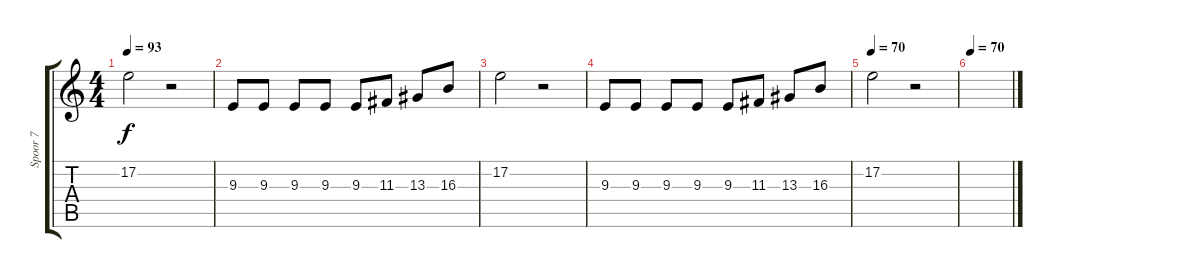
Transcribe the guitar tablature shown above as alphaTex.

\track ("Spoor 7" "Spoor 7") {instrument fx7echoes}
\staff {score tabs}
\tuning (E4 B3 G3 D3 A2 E2) {hide}
\ts (4 4)
\tempo 93
\clef g2
\ks c
17.2.2{dy f} r.2 |
9.3.8{volume 10} 9.3.8 9.3.8 9.3.8 9.3.8 11.3.8 13.3.8 16.3.8 |
17.2.2 r.2 |
9.3.8{volume 10} 9.3.8 9.3.8 9.3.8 9.3.8 11.3.8 13.3.8 16.3.8 |
\tempo 70
17.2.2{volume 16} r.2 |
\tempo 70
